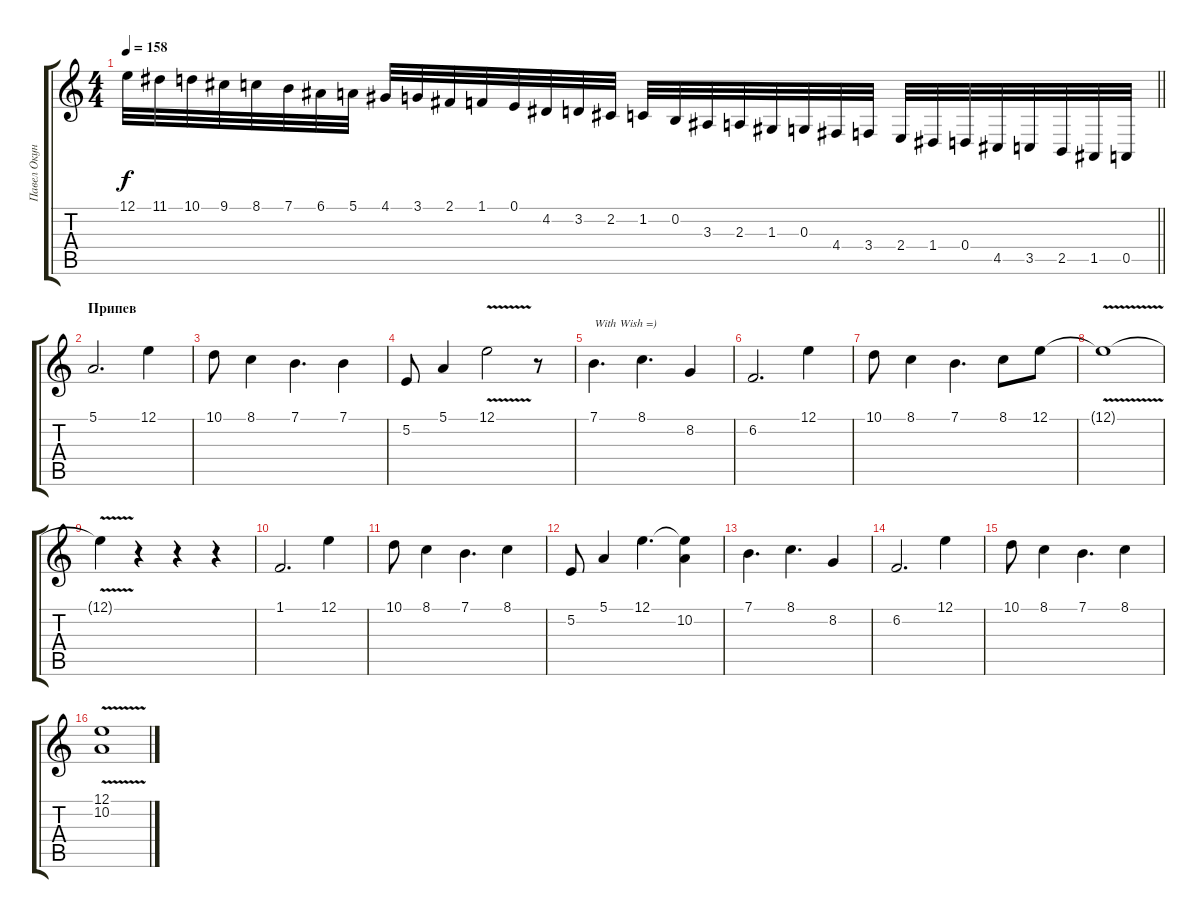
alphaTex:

\track ("Павел Окунев" "Павел Окун") {instrument lead2sawtooth}
\staff {score tabs}
\tuning (E4 B3 G3 D3 A2 E2) {hide}
\ts (4 4)
\tempo 158
\clef g2
\barLineRight lightlight
\ks c
12.1.32{dy f instrument guitarfretnoise} 11.1.32 10.1.32 9.1.32 8.1.32 7.1.32 6.1.32 5.1.32 4.1.32 3.1.32 2.1.32 1.1.32 0.1.32 4.2.32 3.2.32 2.2.32 1.2.32 0.2.32 3.3.32 2.3.32 1.3.32 0.3.32 4.4.32 3.4.32 2.4.32 1.4.32 0.4.32 4.5.32 3.5.32 2.5.32 1.5.32 0.5.32 |
\section ("" "Припев")
5.1.2{d instrument lead2sawtooth} 12.1.4 |
10.1.8 8.1.4 7.1.4{d} 7.1.4 |
5.2.8 5.1.4 12.1{v}.2 r.8 |
7.1.4{d txt "With Wish =)"} 8.1.4{d} 8.2.4 |
6.2.2{d instrument lead2sawtooth} 12.1.4 |
10.1.8 8.1.4 7.1.4{d} 8.1.8 12.1.8 |
12.1{v t}.1 |
12.1{t}.4 r.4 r.4 r.4 |
1.1.2{d instrument lead2sawtooth} 12.1.4 |
10.1.8 8.1.4 7.1.4{d} 8.1.4 |
5.2.8 5.1.4 12.1.4{d} (12.1{t} 10.2).4 |
7.1.4{d} 8.1.4{d} 8.2.4 |
6.2.2{d instrument lead2sawtooth} 12.1.4 |
10.1.8 8.1.4 7.1.4{d} 8.1.4 |
(12.1{v} 10.2).1
